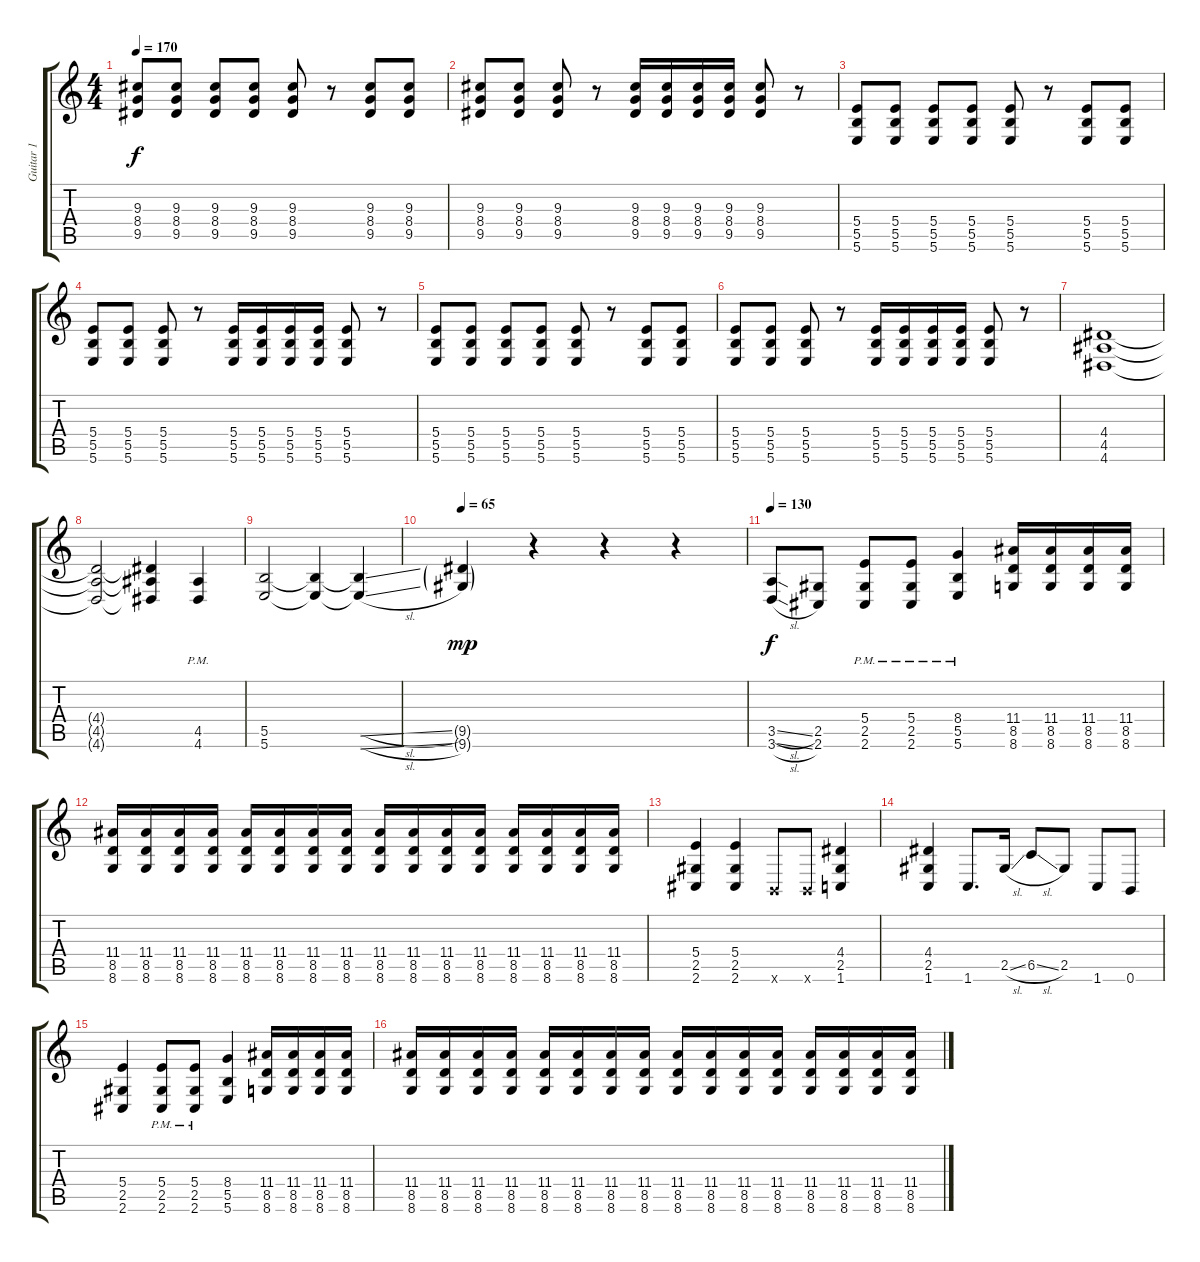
\track ("Guitar 1" "Guitar 1") {instrument overdrivenguitar}
\staff {score tabs}
\tuning (Db4 Ab3 E3 B2 Gb2 B1) {hide}
\ts (4 4)
\tempo 170
\clef g2
\ks c
(9.3 8.4 9.5).8{dy f} (9.3 8.4 9.5).8 (9.3 8.4 9.5).8 (9.3 8.4 9.5).8 (9.3 8.4 9.5).8 r.8 (9.3 8.4 9.5).8 (9.3 8.4 9.5).8 |
(9.3 8.4 9.5).8 (9.3 8.4 9.5).8 (9.3 8.4 9.5).8 r.8 (9.3 8.4 9.5).16 (9.3 8.4 9.5).16 (9.3 8.4 9.5).16 (9.3 8.4 9.5).16 (9.3 8.4 9.5).8 r.8 |
(5.4 5.5 5.6).8 (5.4 5.5 5.6).8 (5.4 5.5 5.6).8 (5.4 5.5 5.6).8 (5.4 5.5 5.6).8 r.8 (5.4 5.5 5.6).8 (5.4 5.5 5.6).8 |
(5.4 5.5 5.6).8 (5.4 5.5 5.6).8 (5.4 5.5 5.6).8 r.8 (5.4 5.5 5.6).16 (5.4 5.5 5.6).16 (5.4 5.5 5.6).16 (5.4 5.5 5.6).16 (5.4 5.5 5.6).8 r.8 |
(5.4 5.5 5.6).8 (5.4 5.5 5.6).8 (5.4 5.5 5.6).8 (5.4 5.5 5.6).8 (5.4 5.5 5.6).8 r.8 (5.4 5.5 5.6).8 (5.4 5.5 5.6).8 |
(5.4 5.5 5.6).8 (5.4 5.5 5.6).8 (5.4 5.5 5.6).8 r.8 (5.4 5.5 5.6).16 (5.4 5.5 5.6).16 (5.4 5.5 5.6).16 (5.4 5.5 5.6).16 (5.4 5.5 5.6).8 r.8 |
(4.4 4.5 4.6).1 |
(4.4{t} 4.5{t} 4.6{t}).2 (4.4{t} 4.5{t} 4.6{t}).4 (4.5{pm} 4.6{pm}).4 |
(5.5 5.6).2 (5.5{t} 5.6{t}).4 (5.5{sl t} 5.6{sl t}).4 |
\tempo 65
(9.5{g} 9.6{g}).4{dy mp} r.4 r.4 r.4 |
\tempo 130
(3.5{sl} 3.6{sl}).8{dy f} (2.5 2.6).8 (5.4{pm} 2.5{pm} 2.6{pm}).8 (5.4{pm} 2.5{pm} 2.6{pm}).8 (8.4{pm} 5.5 5.6).4 (11.4 8.5 8.6).16 (11.4 8.5 8.6).16 (11.4 8.5 8.6).16 (11.4 8.5 8.6).16 |
(11.4 8.5 8.6).16 (11.4 8.5 8.6).16 (11.4 8.5 8.6).16 (11.4 8.5 8.6).16 (11.4 8.5 8.6).16 (11.4 8.5 8.6).16 (11.4 8.5 8.6).16 (11.4 8.5 8.6).16 (11.4 8.5 8.6).16 (11.4 8.5 8.6).16 (11.4 8.5 8.6).16 (11.4 8.5 8.6).16 (11.4 8.5 8.6).16 (11.4 8.5 8.6).16 (11.4 8.5 8.6).16 (11.4 8.5 8.6).16 |
(5.4 2.5 2.6).4 (5.4 2.5 2.6).4 0.6{x}.8 0.6{x}.8 (4.4 2.5 1.6).4 |
(4.4 2.5 1.6).4 1.6.8{d} 2.5{sl}.16 6.5{sl}.8 2.5.8 1.6.8 0.6.8 |
(5.4 2.5 2.6).4 (5.4{pm} 2.5{pm} 2.6{pm}).8 (5.4{pm} 2.5{pm} 2.6{pm}).8 (8.4 5.5 5.6).4 (11.4 8.5 8.6).16 (11.4 8.5 8.6).16 (11.4 8.5 8.6).16 (11.4 8.5 8.6).16 |
(11.4 8.5 8.6).16 (11.4 8.5 8.6).16 (11.4 8.5 8.6).16 (11.4 8.5 8.6).16 (11.4 8.5 8.6).16 (11.4 8.5 8.6).16 (11.4 8.5 8.6).16 (11.4 8.5 8.6).16 (11.4 8.5 8.6).16 (11.4 8.5 8.6).16 (11.4 8.5 8.6).16 (11.4 8.5 8.6).16 (11.4 8.5 8.6).16 (11.4 8.5 8.6).16 (11.4 8.5 8.6).16 (11.4 8.5 8.6).16
